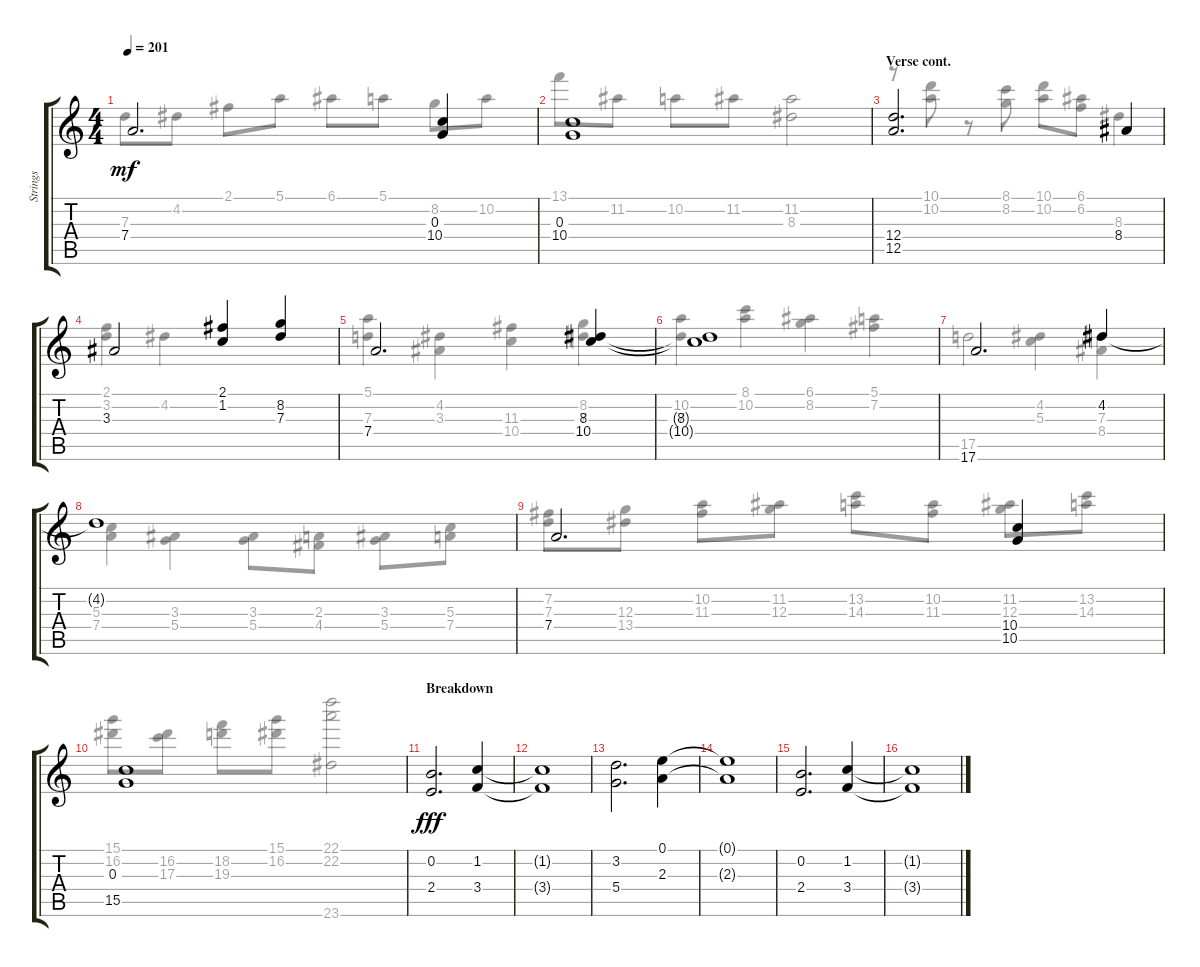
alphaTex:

\track ("Strings" "Strings") {instrument electricguitarclean}
\staff {score tabs}
\tuning (E4 B3 G3 D3 A2 E2) {hide}
\voice
\ts (4 4)
\tempo 201
\clef g2
\ks aminor
7.4.2{d dy mf} (0.3 10.4).4 |
(0.3 10.4).1 |
\section ("" "Verse cont.")
(12.4 12.5).2{d} 8.4.4 |
3.3.2 (2.1 1.2).4 (8.2 7.3).4 |
7.4.2{d} (8.3 10.4).4 |
(8.3{t} 10.4{t}).1 |
17.6.2{d} 4.2.4 |
4.2{t}.1 |
7.4.2{d} (10.4 10.5).4 |
(0.3 15.5).1 |
\section ("" "Breakdown")
(0.2 2.4).2{d dy fff} (1.2 3.4).4 |
(1.2{t} 3.4{t}).1 |
(3.2 5.4).2{d} (0.1 2.3).4 |
(0.1{t} 2.3{t}).1 |
(0.2 2.4).2{d} (1.2 3.4).4 |
(1.2{t} 3.4{t}).1
\voice
\clef g2
\ottava regular
\simile none
\ks aminor
7.3.8{dy mf} 4.2.8 2.1.8 5.1.8 6.1.8 5.1.8 8.2.8 10.2.8 |
13.1.8 11.2.8 10.2.8 11.2.8 (11.2 8.3).2 |
r.8 (10.1 10.2).8 r.8 (8.1 8.2).8 (10.1 10.2).8 (6.1 6.2).8 8.3.4 |
(2.1 3.2).4 4.2.4 |
(5.1 7.3).4 (4.2 3.3).4 (11.3 10.4).4 (8.2 7.3).4 |
(10.2 7.3).4 (8.1 10.2).4 (6.1 8.2).4 (5.1 7.2).4 |
17.5.2 (4.2 5.3).4 (7.3 8.4).4 |
(5.3 7.4).4 (3.3 5.4).4 (3.3 5.4).8 (2.3 4.4).8 (3.3 5.4).8 (5.3 7.4).8 |
(7.2 7.3).8 (12.3 13.4).8 (10.2 11.3).8 (11.2 12.3).8 (13.2 14.3).8 (10.2 11.3).8 (11.2 12.3).8 (13.2 14.3).8 |
(15.1 16.2).8 (16.2 17.3).8 (18.2 19.3).8 (15.1 16.2).8 (22.1 22.2 23.6).2 |
|
|
|
|
|
